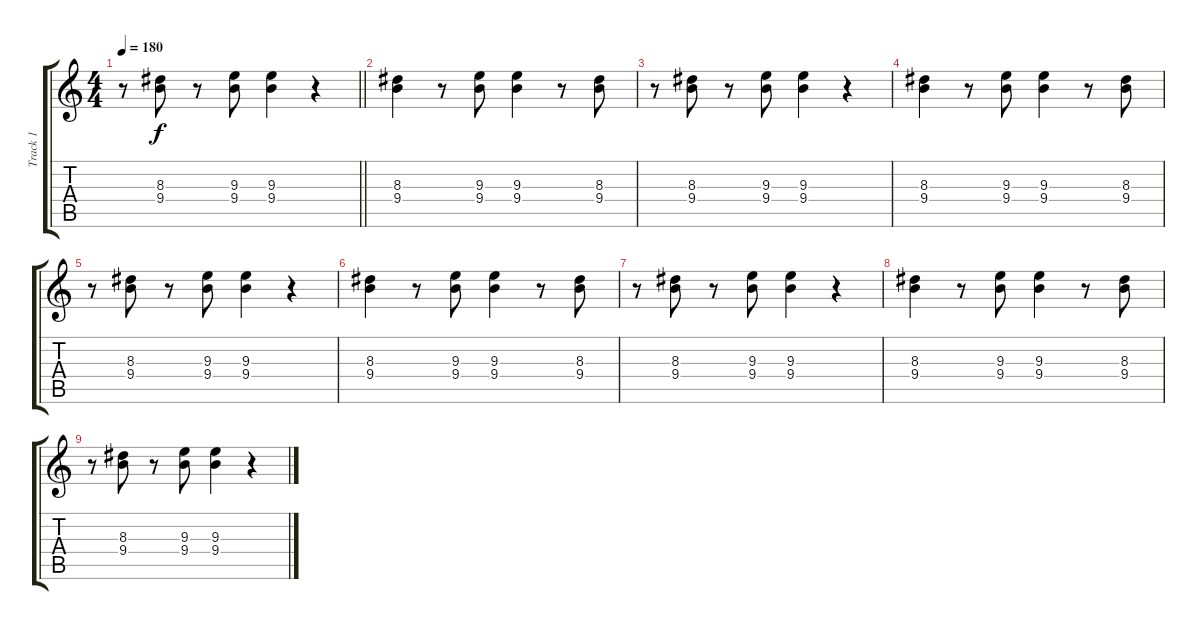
\track ("Track 1" "Track 1") {instrument distortionguitar}
\staff {score tabs}
\tuning (E4 B3 G3 D3 A2 E2) {hide}
\ts (4 4)
\tempo 180
\clef g2
\barLineRight lightlight
\ks c
r.8{dy f} (8.3 9.4).8 r.8 (9.3 9.4).8 (9.3 9.4).4 r.4 |
(8.3 9.4).4 r.8 (9.3 9.4).8 (9.3 9.4).4 r.8 (8.3 9.4).8 |
r.8 (8.3 9.4).8 r.8 (9.3 9.4).8 (9.3 9.4).4 r.4 |
(8.3 9.4).4 r.8 (9.3 9.4).8 (9.3 9.4).4 r.8 (8.3 9.4).8 |
r.8 (8.3 9.4).8 r.8 (9.3 9.4).8 (9.3 9.4).4 r.4 |
(8.3 9.4).4 r.8 (9.3 9.4).8 (9.3 9.4).4 r.8 (8.3 9.4).8 |
r.8 (8.3 9.4).8 r.8 (9.3 9.4).8 (9.3 9.4).4 r.4 |
(8.3 9.4).4 r.8 (9.3 9.4).8 (9.3 9.4).4 r.8 (8.3 9.4).8 |
r.8 (8.3 9.4).8 r.8 (9.3 9.4).8 (9.3 9.4).4 r.4
